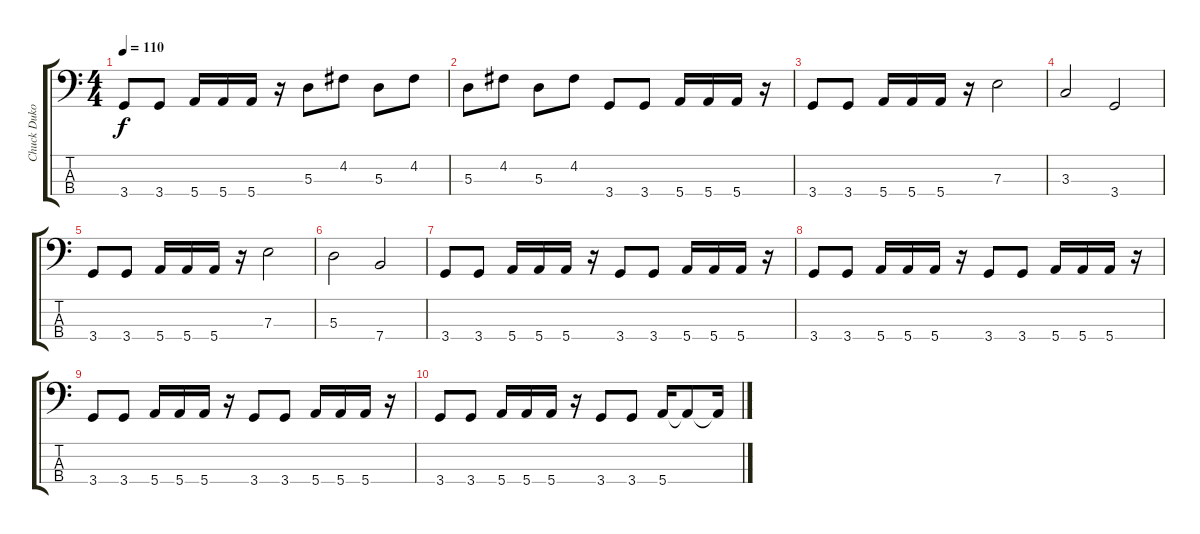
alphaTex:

\track ("Chuck Dukowski" "Chuck Duko") {instrument electricbasspick}
\staff {score tabs}
\tuning (G2 D2 A1 E1) {hide}
\ts (4 4)
\tempo 110
\clef f4
\ks c
3.4.8{dy f} 3.4.8 5.4.16 5.4.16 5.4.16 r.16 5.3.8 4.2.8 5.3.8 4.2.8 |
5.3.8 4.2.8 5.3.8 4.2.8 3.4.8 3.4.8 5.4.16 5.4.16 5.4.16 r.16 |
3.4.8 3.4.8 5.4.16 5.4.16 5.4.16 r.16 7.3.2 |
3.3.2 3.4.2 |
3.4.8 3.4.8 5.4.16 5.4.16 5.4.16 r.16 7.3.2 |
5.3.2 7.4.2 |
3.4.8 3.4.8 5.4.16 5.4.16 5.4.16 r.16 3.4.8 3.4.8 5.4.16 5.4.16 5.4.16 r.16 |
3.4.8 3.4.8 5.4.16 5.4.16 5.4.16 r.16 3.4.8 3.4.8 5.4.16 5.4.16 5.4.16 r.16 |
3.4.8 3.4.8 5.4.16 5.4.16 5.4.16 r.16 3.4.8 3.4.8 5.4.16 5.4.16 5.4.16 r.16 |
3.4.8 3.4.8 5.4.16 5.4.16 5.4.16 r.16 3.4.8 3.4.8 5.4.16 5.4{t}.8 5.4{t}.16
